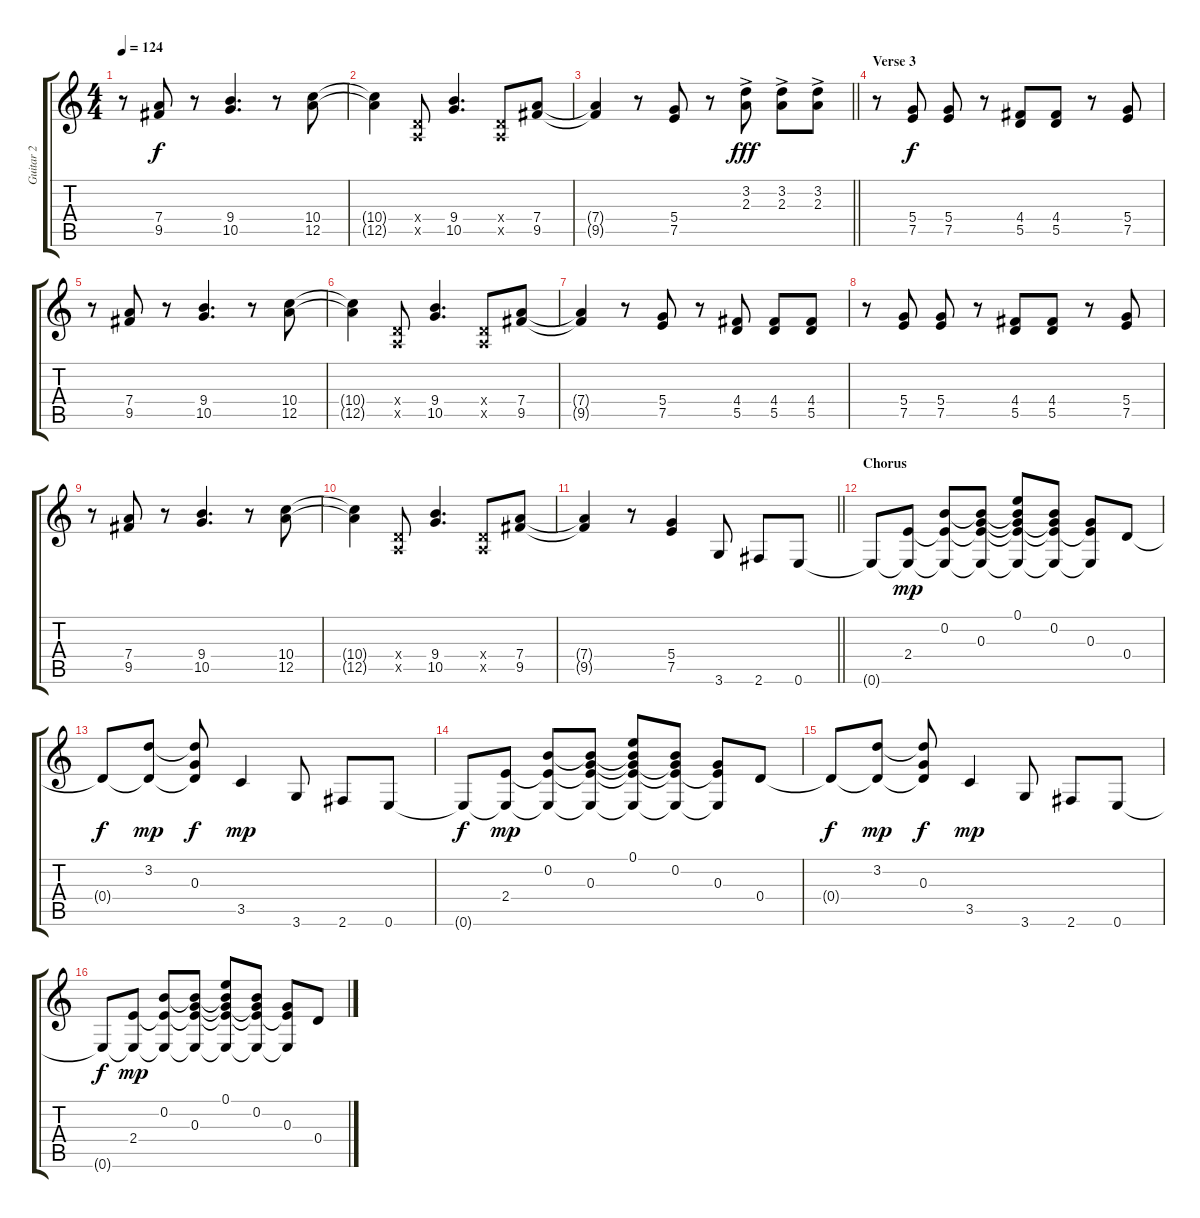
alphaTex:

\track ("Guitar 2" "Guitar 2") {instrument overdrivenguitar}
\staff {score tabs}
\tuning (E4 B3 G3 D3 A2 E2) {hide}
\ts (4 4)
\tempo 124
\clef g2
\ks c
r.8{dy f} (7.4 9.5).8 r.8 (9.4 10.5).4{d} r.8 (10.4 12.5).8 |
(10.4{t} 12.5{t}).4 (0.4{x} 0.5{x}).8 (9.4 10.5).4{d} (0.4{x} 0.5{x}).8 (7.4 9.5).8 |
\barLineRight lightlight
(7.4{t} 9.5{t}).4 r.8 (5.4 7.5).8 r.8 (3.2{ac} 2.3{ac}).8{dy fff} (3.2{ac} 2.3{ac}).8 (3.2{ac} 2.3{ac}).8 |
\section ("" "Verse 3")
r.8 (5.4 7.5).8{dy f} (5.4 7.5).8 r.8 (4.4 5.5).8 (4.4 5.5).8 r.8 (5.4 7.5).8 |
r.8 (7.4 9.5).8 r.8 (9.4 10.5).4{d} r.8 (10.4 12.5).8 |
(10.4{t} 12.5{t}).4 (0.4{x} 0.5{x}).8 (9.4 10.5).4{d} (0.4{x} 0.5{x}).8 (7.4 9.5).8 |
(7.4{t} 9.5{t}).4 r.8 (5.4 7.5).8 r.8 (4.4 5.5).8 (4.4 5.5).8 (4.4 5.5).8 |
r.8 (5.4 7.5).8 (5.4 7.5).8 r.8 (4.4 5.5).8 (4.4 5.5).8 r.8 (5.4 7.5).8 |
r.8 (7.4 9.5).8 r.8 (9.4 10.5).4{d} r.8 (10.4 12.5).8 |
(10.4{t} 12.5{t}).4 (0.4{x} 0.5{x}).8 (9.4 10.5).4{d} (0.4{x} 0.5{x}).8 (7.4 9.5).8 |
\barLineRight lightlight
(7.4{t} 9.5{t}).4 r.8 (5.4 7.5).4 3.6.8{instrument electricguitarclean} 2.6.8 0.6.8 |
\section ("" "Chorus")
0.6{t}.8 (2.4 0.6{t}).8{dy mp} (0.2 2.4{t} 0.6{t}).8 (0.2{t} 0.3 2.4{t} 0.6{t}).8 (0.1 0.2{t} 0.3{t} 2.4{t} 0.6{t}).8 (0.2 0.3{t} 2.4{t} 0.6{t}).8 (0.3 2.4{t} 0.6{t}).8 0.4.8 |
0.4{t}.8{dy f} (3.2 0.4{t}).8{dy mp} (3.2{t} 0.3 0.4{t}).8{dy f} 3.5.4{dy mp} 3.6.8 2.6.8 0.6.8 |
0.6{t}.8{dy f} (2.4 0.6{t}).8{dy mp} (0.2 2.4{t} 0.6{t}).8 (0.2{t} 0.3 2.4{t} 0.6{t}).8 (0.1 0.2{t} 0.3{t} 2.4{t} 0.6{t}).8 (0.2 0.3{t} 2.4{t} 0.6{t}).8 (0.3 2.4{t} 0.6{t}).8 0.4.8 |
0.4{t}.8{dy f} (3.2 0.4{t}).8{dy mp} (3.2{t} 0.3 0.4{t}).8{dy f} 3.5.4{dy mp} 3.6.8 2.6.8 0.6.8 |
0.6{t}.8{dy f} (2.4 0.6{t}).8{dy mp} (0.2 2.4{t} 0.6{t}).8 (0.2{t} 0.3 2.4{t} 0.6{t}).8 (0.1 0.2{t} 0.3{t} 2.4{t} 0.6{t}).8 (0.2 0.3{t} 2.4{t} 0.6{t}).8 (0.3 2.4{t} 0.6{t}).8 0.4.8
